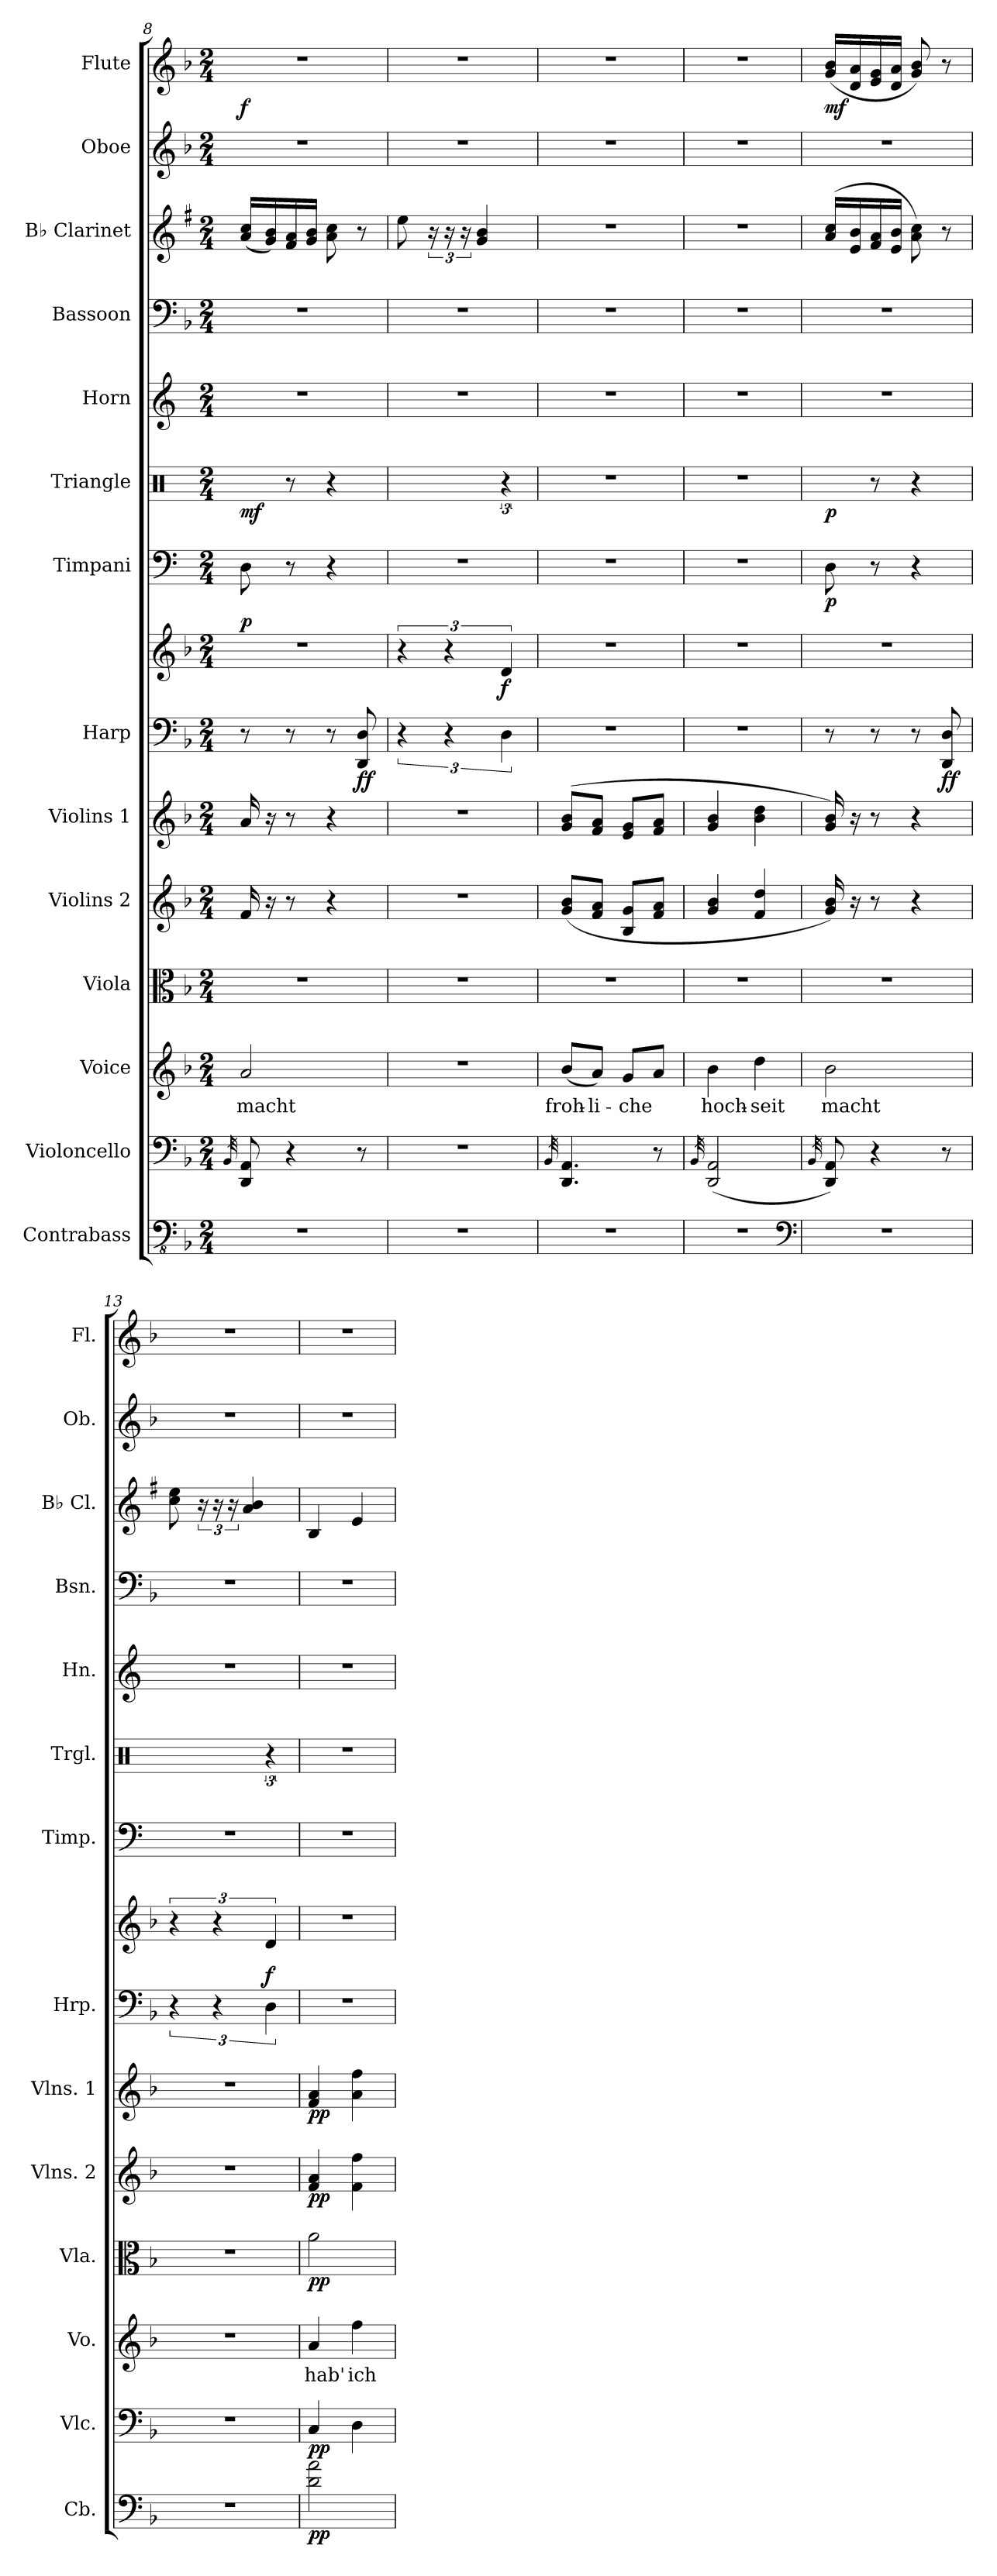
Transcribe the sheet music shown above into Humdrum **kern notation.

**kern	**dynam	**kern	**dynam	**kern	**text	**kern	**dynam	**kern	**dynam	**kern	**dynam	**kern	**kern	**dynam	**kern	**dynam	**kern	**dynam	**kern	**kern	**kern	**kern	**kern	**dynam
*part14	*part14	*part13	*part13	*part12	*part12	*part11	*part11	*part10	*part10	*part9	*part9	*part8	*part8	*part8	*part7	*part7	*part6	*part6	*part5	*part4	*part3	*part2	*part1	*part1
*staff15	*staff15	*staff14	*staff14	*staff13	*staff13	*staff12	*staff12	*staff11	*staff11	*staff10	*staff10	*staff9	*staff8	*staff8/9	*staff7	*staff7	*staff6	*staff6	*staff5	*staff4	*staff3	*staff2	*staff1	*staff1
*I"Contrabass	*	*I"Violoncello	*	*I"Voice	*	*I"Viola	*	*I"Violins 2	*	*I"Violins 1	*	*I"Harp	*	*	*I"Timpani	*	*I"Triangle	*	*I"Horn	*I"Bassoon	*I"B♭ Clarinet	*I"Oboe	*I"Flute	*
*I'Cb.	*	*I'Vlc.	*	*I'Vo.	*	*I'Vla.	*	*I'Vlns. 2	*	*I'Vlns. 1	*	*I'Hrp.	*	*	*I'Timp.	*	*I'Trgl.	*	*I'Hn.	*I'Bsn.	*I'B♭ Cl.	*I'Ob.	*I'Fl.	*
*clefFv4	*	*clefF4	*	*clefG2	*	*clefC3	*	*clefG2	*	*clefG2	*	*clefF4	*clefG2	*	*clefF4	*	*clefX	*	*clefG2	*clefF4	*clefG2	*clefG2	*clefG2	*
*ITrd7c12	*	*	*	*	*	*	*	*	*	*	*	*	*	*	*	*	*	*	*ITrd4c7	*	*ITrd1c2	*	*	*
*k[b-]	*	*k[b-]	*	*k[b-]	*	*k[b-]	*	*k[b-]	*	*k[b-]	*	*k[b-]	*k[b-]	*	*k[]	*	*k[]	*	*k[b-]	*k[b-]	*k[b-]	*k[b-]	*k[b-]	*
*F:	*	*F:	*	*F:	*	*F:	*	*F:	*	*F:	*	*F:	*F:	*	*C:	*	*C:	*	*F:	*F:	*F:	*F:	*F:	*
*M2/4	*	*M2/4	*	*M2/4	*	*M2/4	*	*M2/4	*	*M2/4	*	*M2/4	*M2/4	*	*M2/4	*	*M2/4	*	*M2/4	*M2/4	*M2/4	*M2/4	*M2/4	*
=8	=8	=8	=8	=8	=8	=8	=8	=8	=8	=8	=8	=8	=8	=8	=8	=8	=8	=8	=8	=8	=8	=8	=8	=8
.	.	32qBB-/	.	.	.	.	.	.	.	.	.	.	.	.	.	.	.	.	.	.	.	.	.	.
!	!	!	!	!	!	!	!	!	!	!	!	!	!	!LO:DY:a	!	!	!	!LO:DY:b	!	!	!	!	!	!LO:DY:b
2r	.	8DD/ 8AA/	.	2a/	macht	2r	.	16f/	.	16a/	.	8r	2r	p	8D\	.	8R\	mf	2r	2r	(16g/ 16b-/LL	2r	2r	f
.	.	.	.	.	.	.	.	16r	.	16r	.	.	.	.	.	.	.	.	.	.	16f/ 16a/)	.	.	.
.	.	4r	.	.	.	.	.	8r	.	8r	.	8r	.	.	8r	.	8r	.	.	.	16e/ 16g/	.	.	.
.	.	.	.	.	.	.	.	.	.	.	.	.	.	.	.	.	.	.	.	.	16f/ 16a/JJ	.	.	.
.	.	.	.	.	.	.	.	4r	.	4r	.	8r	.	.	4r	.	4r	.	.	.	8g\ 8b-\	.	.	.
!	!	!	!	!	!	!	!	!	!	!	!	!	!	!LO:DY:b=2	!	!	!	!	!	!	!	!	!	!
.	.	8r	.	.	.	.	.	.	.	.	.	8DD/ 8D/	.	ff	.	.	.	.	.	.	8r	.	.	.
=9	=9	=9	=9	=9	=9	=9	=9	=9	=9	=9	=9	=9	=9	=9	=9	=9	=9	=9	=9	=9	=9	=9	=9	=9
2r	.	2r	.	2r	.	2r	.	2r	.	2r	.	6r	6r	.	2r	.	6R\	.	2r	2r	8dd\	2r	2r	.
.	.	.	.	.	.	.	.	.	.	.	.	.	.	.	.	.	.	.	.	.	24r	.	.	.
.	.	.	.	.	.	.	.	.	.	.	.	6r	6r	.	.	.	6R\	.	.	.	24r	.	.	.
.	.	.	.	.	.	.	.	.	.	.	.	.	.	.	.	.	.	.	.	.	24r	.	.	.
.	.	.	.	.	.	.	.	.	.	.	.	.	.	.	.	.	.	.	.	.	4f/ 4a/	.	.	.
!	!	!	!	!	!	!	!	!	!	!	!	!	!	!LO:DY:b	!	!	!	!	!	!	!	!	!	!
.	.	.	.	.	.	.	.	.	.	.	.	6D\	6d/	f	.	.	6r	.	.	.	.	.	.	.
=10	=10	=10	=10	=10	=10	=10	=10	=10	=10	=10	=10	=10	=10	=10	=10	=10	=10	=10	=10	=10	=10	=10	=10	=10
.	.	32qBB-/	.	.	.	.	.	.	.	.	.	.	.	.	.	.	.	.	.	.	.	.	.	.
2r	.	4.DD/ 4.AA/	.	(8b-/L	froh-	2r	.	(8g/ 8b-/L	.	(8g/ 8b-/L	.	2r	2r	.	2r	.	2r	.	2r	2r	2r	2r	2r	.
.	.	.	.	8a/J)	-li-	.	.	8f/ 8a/J	.	8f/ 8a/J	.	.	.	.	.	.	.	.	.	.	.	.	.	.
.	.	.	.	8g/L	-che	.	.	8B-/ 8g/L	.	8e/ 8g/L	.	.	.	.	.	.	.	.	.	.	.	.	.	.
.	.	8r	.	8a/J	.	.	.	8f/ 8a/J	.	8f/ 8a/J	.	.	.	.	.	.	.	.	.	.	.	.	.	.
=11	=11	=11	=11	=11	=11	=11	=11	=11	=11	=11	=11	=11	=11	=11	=11	=11	=11	=11	=11	=11	=11	=11	=11	=11
.	.	32qBB-/	.	.	.	.	.	.	.	.	.	.	.	.	.	.	.	.	.	.	.	.	.	.
2r	.	(2DD/ 2AA/	.	4b-\	hoch-	2r	.	4g/ 4b-/	.	4g/ 4b-/	.	2r	2r	.	2r	.	2r	.	2r	2r	2r	2r	2r	.
.	.	.	.	4dd\	-seit	.	.	4f/ 4dd/	.	4b-\ 4dd\	.	.	.	.	.	.	.	.	.	.	.	.	.	.
*clefF4	*	*	*	*	*	*	*	*	*	*	*	*	*	*	*	*	*	*	*	*	*	*	*	*
=12	=12	=12	=12	=12	=12	=12	=12	=12	=12	=12	=12	=12	=12	=12	=12	=12	=12	=12	=12	=12	=12	=12	=12	=12
.	.	32qBB-/	.	.	.	.	.	.	.	.	.	.	.	.	.	.	.	.	.	.	.	.	.	.
!	!	!	!	!	!	!	!	!	!	!	!	!	!	!	!	!LO:DY:b	!	!LO:DY:b	!	!	!	!	!	!LO:DY:b
2r	.	8DD/ 8AA/)	.	2b-\	macht	2r	.	16g/ 16b-/)	.	16g/ 16b-/)	.	8r	2r	.	8D\	p	8R\	p	2r	2r	(16g/ 16b-/LL	2r	(16g/ 16b-/LL	mf
.	.	.	.	.	.	.	.	16r	.	16r	.	.	.	.	.	.	.	.	.	.	16d/ 16a/	.	16d/ 16a/	.
.	.	4r	.	.	.	.	.	8r	.	8r	.	8r	.	.	8r	.	8r	.	.	.	16e/ 16g/	.	16e/ 16g/	.
.	.	.	.	.	.	.	.	.	.	.	.	.	.	.	.	.	.	.	.	.	16d/ 16a/JJ	.	16d/ 16a/JJ	.
.	.	.	.	.	.	.	.	4r	.	4r	.	8r	.	.	4r	.	4r	.	.	.	8g\ 8b-\)	.	8g/ 8b-/)	.
!	!	!	!	!	!	!	!	!	!	!	!	!	!	!LO:DY:b=2	!	!	!	!	!	!	!	!	!	!
.	.	8r	.	.	.	.	.	.	.	.	.	8DD/ 8D/	.	ff	.	.	.	.	.	.	8r	.	8r	.
!!LO:PB:g=z
=13	=13	=13	=13	=13	=13	=13	=13	=13	=13	=13	=13	=13	=13	=13	=13	=13	=13	=13	=13	=13	=13	=13	=13	=13
2r	.	2r	.	2r	.	2r	.	2r	.	2r	.	6r	6r	.	2r	.	6R\	.	2r	2r	8b-\ 8dd\	2r	2r	.
.	.	.	.	.	.	.	.	.	.	.	.	.	.	.	.	.	.	.	.	.	24r	.	.	.
.	.	.	.	.	.	.	.	.	.	.	.	6r	6r	.	.	.	6R\	.	.	.	24r	.	.	.
.	.	.	.	.	.	.	.	.	.	.	.	.	.	.	.	.	.	.	.	.	24r	.	.	.
.	.	.	.	.	.	.	.	.	.	.	.	.	.	.	.	.	.	.	.	.	4g/ 4a/	.	.	.
!	!	!	!	!	!	!	!	!	!	!	!	!	!	!LO:DY:a=2	!	!	!	!	!	!	!	!	!	!
.	.	.	.	.	.	.	.	.	.	.	.	6D\	6d/	f	.	.	6r	.	.	.	.	.	.	.
=14	=14	=14	=14	=14	=14	=14	=14	=14	=14	=14	=14	=14	=14	=14	=14	=14	=14	=14	=14	=14	=14	=14	=14	=14
!	!LO:DY:b	!	!LO:DY:b	!	!	!	!LO:DY:b	!	!LO:DY:b	!	!LO:DY:b	!	!	!	!	!	!	!	!	!	!	!	!	!
2D\ 2A\	pp	4C/	pp	4a/	hab'	2a\	pp	4f/ 4a/	pp	4f/ 4a/	pp	2r	2r	.	2r	.	2r	.	2r	2r	4A/	2r	2r	.
.	.	4D\	.	4ff\	ich	.	.	4f\ 4ff\	.	4a\ 4ff\	.	.	.	.	.	.	.	.	.	.	4d/	.	.	.
=	=	=	=	=	=	=	=	=	=	=	=	=	=	=	=	=	=	=	=	=	=	=	=	=
*-	*-	*-	*-	*-	*-	*-	*-	*-	*-	*-	*-	*-	*-	*-	*-	*-	*-	*-	*-	*-	*-	*-	*-	*-
